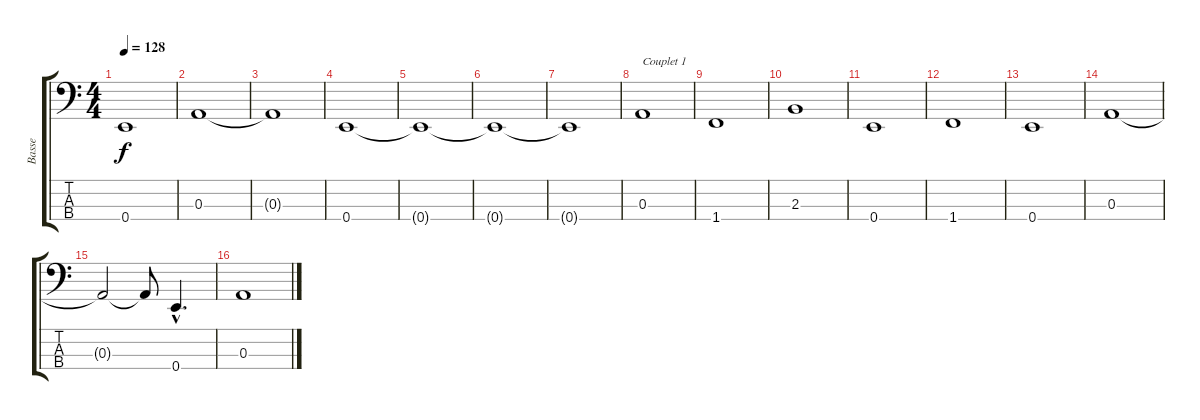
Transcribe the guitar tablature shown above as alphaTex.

\track ("Basse" "Basse") {instrument electricbassfinger}
\staff {score tabs}
\tuning (G2 D2 A1 E1) {hide}
\ts (4 4)
\tempo 128
\clef f4
\ks c
0.4{t}.1{dy f} |
0.3.1 |
0.3{t}.1 |
0.4.1 |
0.4{t}.1 |
0.4{t}.1 |
0.4{t}.1 |
0.3.1{txt "Couplet 1"} |
1.4.1 |
2.3.1 |
0.4.1 |
1.4.1 |
0.4.1 |
0.3.1 |
0.3{t}.2 0.3{t}.8 0.4{hac}.4{d} |
0.3.1
